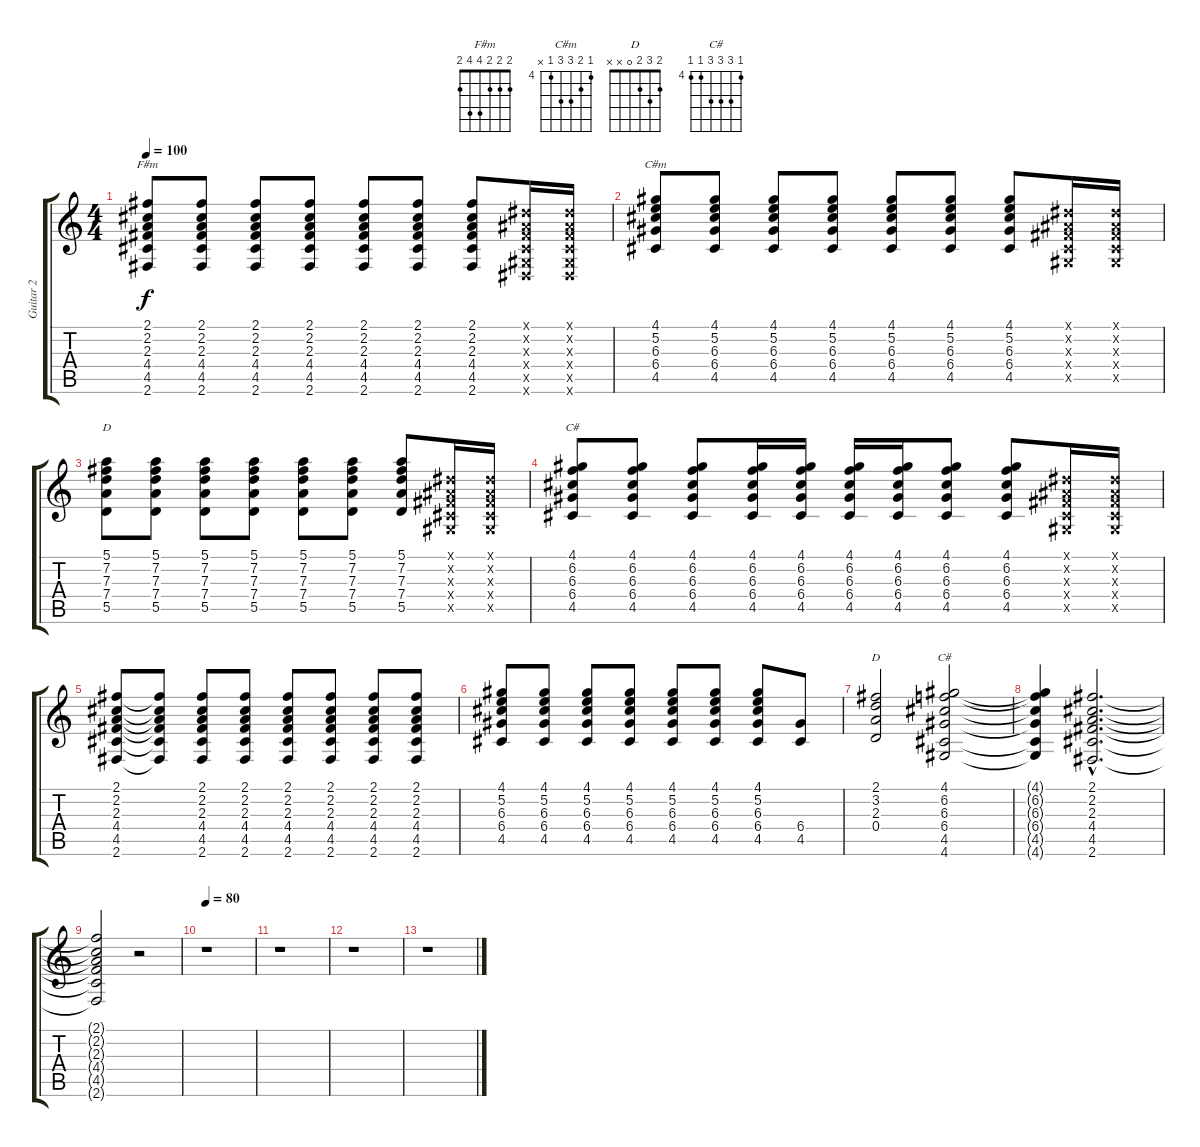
\track ("Guitar 2" "Guitar 2") {instrument acousticguitarsteel}
\staff {score tabs}
\tuning (E4 B3 G3 D3 A2 E2) {hide}
\chord ("F#m" 2 2 2 4 4 2)
\chord ("C#m" 4 5 6 6 4 x) {firstfret 4}
\chord ("D" 5 7 7 7 5 x) {firstfret 5}
\chord ("C#" 4 6 6 6 4 x) {firstfret 4}
\chord ("D" 2 3 2 0 x x)
\chord ("C#" 4 6 6 6 4 4) {firstfret 4}
\ts (4 4)
\tempo 100
\clef g2
\ks c
(2.1 2.2 2.3 4.4 4.5 2.6).8{ch "F#m" dy f} (2.1 2.2 2.3 4.4 4.5 2.6).8 (2.1 2.2 2.3 4.4 4.5 2.6).8 (2.1 2.2 2.3 4.4 4.5 2.6).8 (2.1 2.2 2.3 4.4 4.5 2.6).8 (2.1 2.2 2.3 4.4 4.5 2.6).8 (2.1 2.2 2.3 4.4 4.5 2.6).8 (-1.1{x} -1.2{x} -1.3{x} -1.4{x} -1.5{x} -1.6{x}).16 (-1.1{x} -1.2{x} -1.3{x} -1.4{x} -1.5{x} -1.6{x}).16 |
(4.1 5.2 6.3 6.4 4.5).8{ch "C#m"} (4.1 5.2 6.3 6.4 4.5).8 (4.1 5.2 6.3 6.4 4.5).8 (4.1 5.2 6.3 6.4 4.5).8 (4.1 5.2 6.3 6.4 4.5).8 (4.1 5.2 6.3 6.4 4.5).8 (4.1 5.2 6.3 6.4 4.5).8 (-1.1{x} -1.2{x} -1.3{x} -1.4{x} -1.5{x}).16 (-1.1{x} -1.2{x} -1.3{x} -1.4{x} -1.5{x}).16 |
(5.1 7.2 7.3 7.4 5.5).8{ch "D"} (5.1 7.2 7.3 7.4 5.5).8 (5.1 7.2 7.3 7.4 5.5).8 (5.1 7.2 7.3 7.4 5.5).8 (5.1 7.2 7.3 7.4 5.5).8 (5.1 7.2 7.3 7.4 5.5).8 (5.1 7.2 7.3 7.4 5.5).8 (-1.1{x} -1.2{x} -1.3{x} -1.4{x} -1.5{x}).16 (-1.1{x} -1.2{x} -1.3{x} -1.4{x} -1.5{x}).16 |
(4.1 6.2 6.3 6.4 4.5).8{ch "C#"} (4.1 6.2 6.3 6.4 4.5).8 (4.1 6.2 6.3 6.4 4.5).8 (4.1 6.2 6.3 6.4 4.5).16 (4.1 6.2 6.3 6.4 4.5).16 (4.1 6.2 6.3 6.4 4.5).16 (4.1 6.2 6.3 6.4 4.5).16 (4.1 6.2 6.3 6.4 4.5).8 (4.1 6.2 6.3 6.4 4.5).8 (-1.1{x} -1.2{x} -1.3{x} -1.4{x} -1.5{x}).16 (-1.1{x} -1.2{x} -1.3{x} -1.4{x} -1.5{x}).16 |
(2.1 2.2 2.3 4.4 4.5 2.6).8 (2.1{t} 2.2{t} 2.3{t} 4.4{t} 4.5{t} 2.6{t}).8 (2.1 2.2 2.3 4.4 4.5 2.6).8 (2.1 2.2 2.3 4.4 4.5 2.6).8 (2.1 2.2 2.3 4.4 4.5 2.6).8 (2.1 2.2 2.3 4.4 4.5 2.6).8 (2.1 2.2 2.3 4.4 4.5 2.6).8 (2.1 2.2 2.3 4.4 4.5 2.6).8 |
(4.1 5.2 6.3 6.4 4.5).8 (4.1 5.2 6.3 6.4 4.5).8 (4.1 5.2 6.3 6.4 4.5).8 (4.1 5.2 6.3 6.4 4.5).8 (4.1 5.2 6.3 6.4 4.5).8 (4.1 5.2 6.3 6.4 4.5).8 (4.1 5.2 6.3 6.4 4.5).8 (6.4 4.5).8 |
(2.1 3.2 2.3 0.4).2{ch "D"} (4.1 6.2 6.3 6.4 4.5 4.6).2{ch "C#"} |
(4.1{t} 6.2{t} 6.3{t} 6.4{t} 4.5{t} 4.6{t}).4 (2.1{hac} 2.2{hac} 2.3{hac} 4.4{hac} 4.5{hac} 2.6{hac}).2{d} |
(2.1{t} 2.2{t} 2.3{t} 4.4{t} 4.5{t} 2.6{t}).2 r.2 |
\tempo 80
r.1 |
r.1 |
r.1 |
r.1
